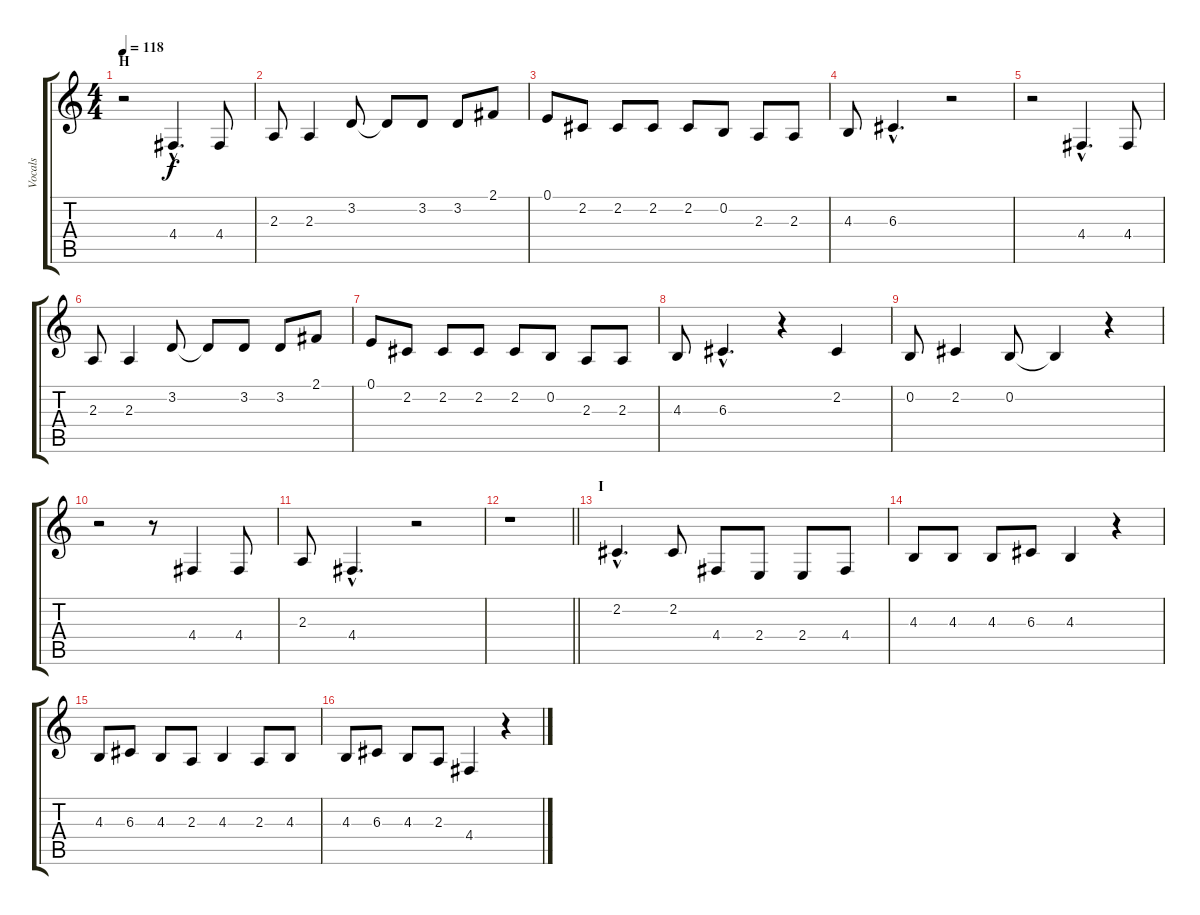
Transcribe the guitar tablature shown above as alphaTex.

\track ("Vocals" "Vocals") {instrument baritonesax}
\staff {score tabs}
\tuning (E4 B3 G3 D3 A2 E2) {hide}
\ts (4 4)
\section ("" "H")
\tempo 118
\clef g2
\ks c
r.2{dy f} 4.4{hac}.4{d} 4.4.8 |
2.3.8 2.3.4 3.2.8 3.2{t}.8 3.2.8 3.2.8 2.1.8 |
0.1.8 2.2.8 2.2.8 2.2.8 2.2.8 0.2.8 2.3.8 2.3.8 |
4.3.8 6.3{hac}.4{d} r.2 |
r.2 4.4{hac}.4{d} 4.4.8 |
2.3.8 2.3.4 3.2.8 3.2{t}.8 3.2.8 3.2.8 2.1.8 |
0.1.8 2.2.8 2.2.8 2.2.8 2.2.8 0.2.8 2.3.8 2.3.8 |
4.3.8 6.3{hac}.4{d} r.4 2.2.4 |
0.2.8 2.2.4 0.2.8 0.2{t}.4 r.4 |
r.2 r.8 4.4.4 4.4.8 |
2.3.8 4.4{hac}.4{d} r.2 |
\barLineRight lightlight
r.1 |
\section ("" "I")
2.2{hac}.4{d} 2.2.8 4.4.8 2.4.8 2.4.8 4.4.8 |
4.3.8 4.3.8 4.3.8 6.3.8 4.3.4 r.4 |
4.3.8 6.3.8 4.3.8 2.3.8 4.3.4 2.3.8 4.3.8 |
4.3.8 6.3.8 4.3.8 2.3.8 4.4.4 r.4
